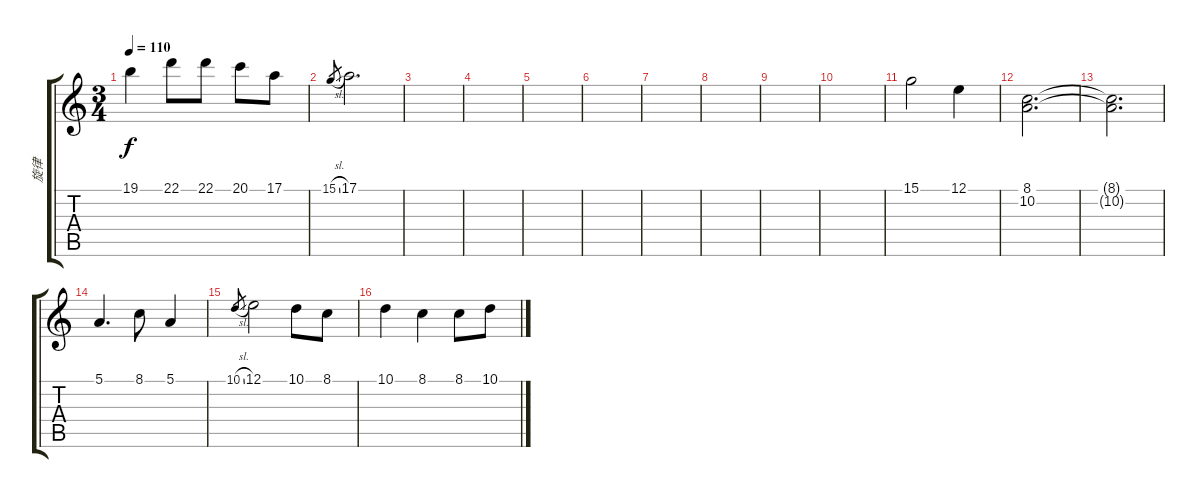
\track ("旋律" "旋律") {instrument electricgrandpiano}
\staff {score tabs}
\tuning (E4 B3 G3 D3 A2 E2) {hide}
\ts (3 4)
\tempo 110
\clef g2
\ks c
19.1.4{dy f} 22.1.8 22.1.8 20.1.8 17.1.8 |
15.1{sl}.8{gr} 17.1.2{d} |
|
|
|
|
|
|
|
|
15.1.2 12.1.4 |
(8.1 10.2).2{d} |
(8.1{t} 10.2{t}).2{d} |
5.1.4{d} 8.1.8 5.1.4 |
10.1{sl}.8{gr} 12.1.2 10.1.8 8.1.8 |
10.1.4 8.1.4 8.1.8 10.1.8
